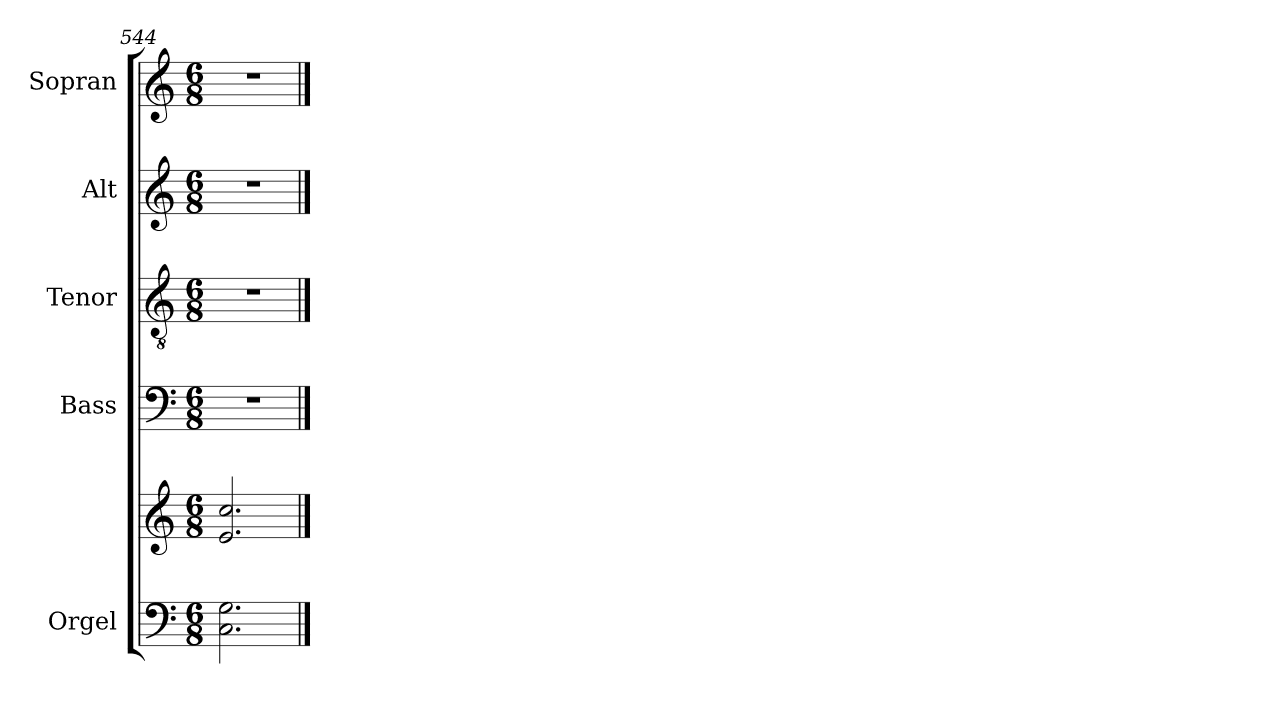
**kern	**kern	**kern	**kern	**kern	**kern
*part5	*part5	*part4	*part3	*part2	*part1
*staff6	*staff5	*staff4	*staff3	*staff2	*staff1
*I"Orgel	*	*I"Bass	*I"Tenor	*I"Alt	*I"Sopran
*I'Org.	*	*I'B.	*I'T.	*I'A.	*I'S.
*clefF4	*clefG2	*clefF4	*clefGv2	*clefG2	*clefG2
*k[]	*k[]	*k[]	*k[]	*k[]	*k[]
*C:	*C:	*C:	*C:	*C:	*C:
*M6/8	*M6/8	*M6/8	*M6/8	*M6/8	*M6/8
=544	=544	=544	=544	=544	=544
2.C\ 2.G\	2.e/ 2.cc/	2.r	2.r	2.r	2.r
==	==	==	==	==	==
*-	*-	*-	*-	*-	*-
